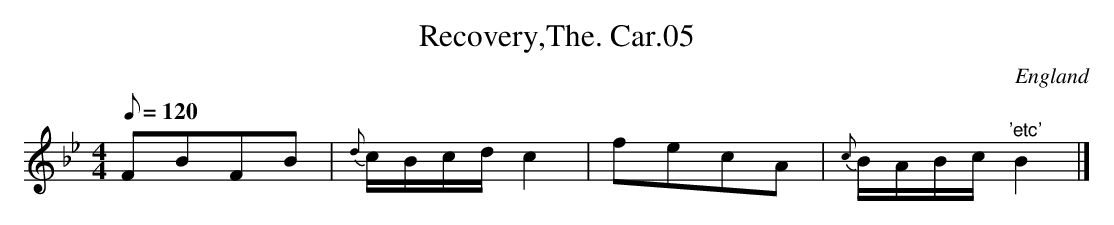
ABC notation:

X:1
T:Recovery,The. Car.05
L:1/8
M:4/4
O:England
Q:120
K:Bb
FBFB|{d}c/B/c/d/ c2|fecA |{c}B/A/B/c/ "^'etc'"B2|]
